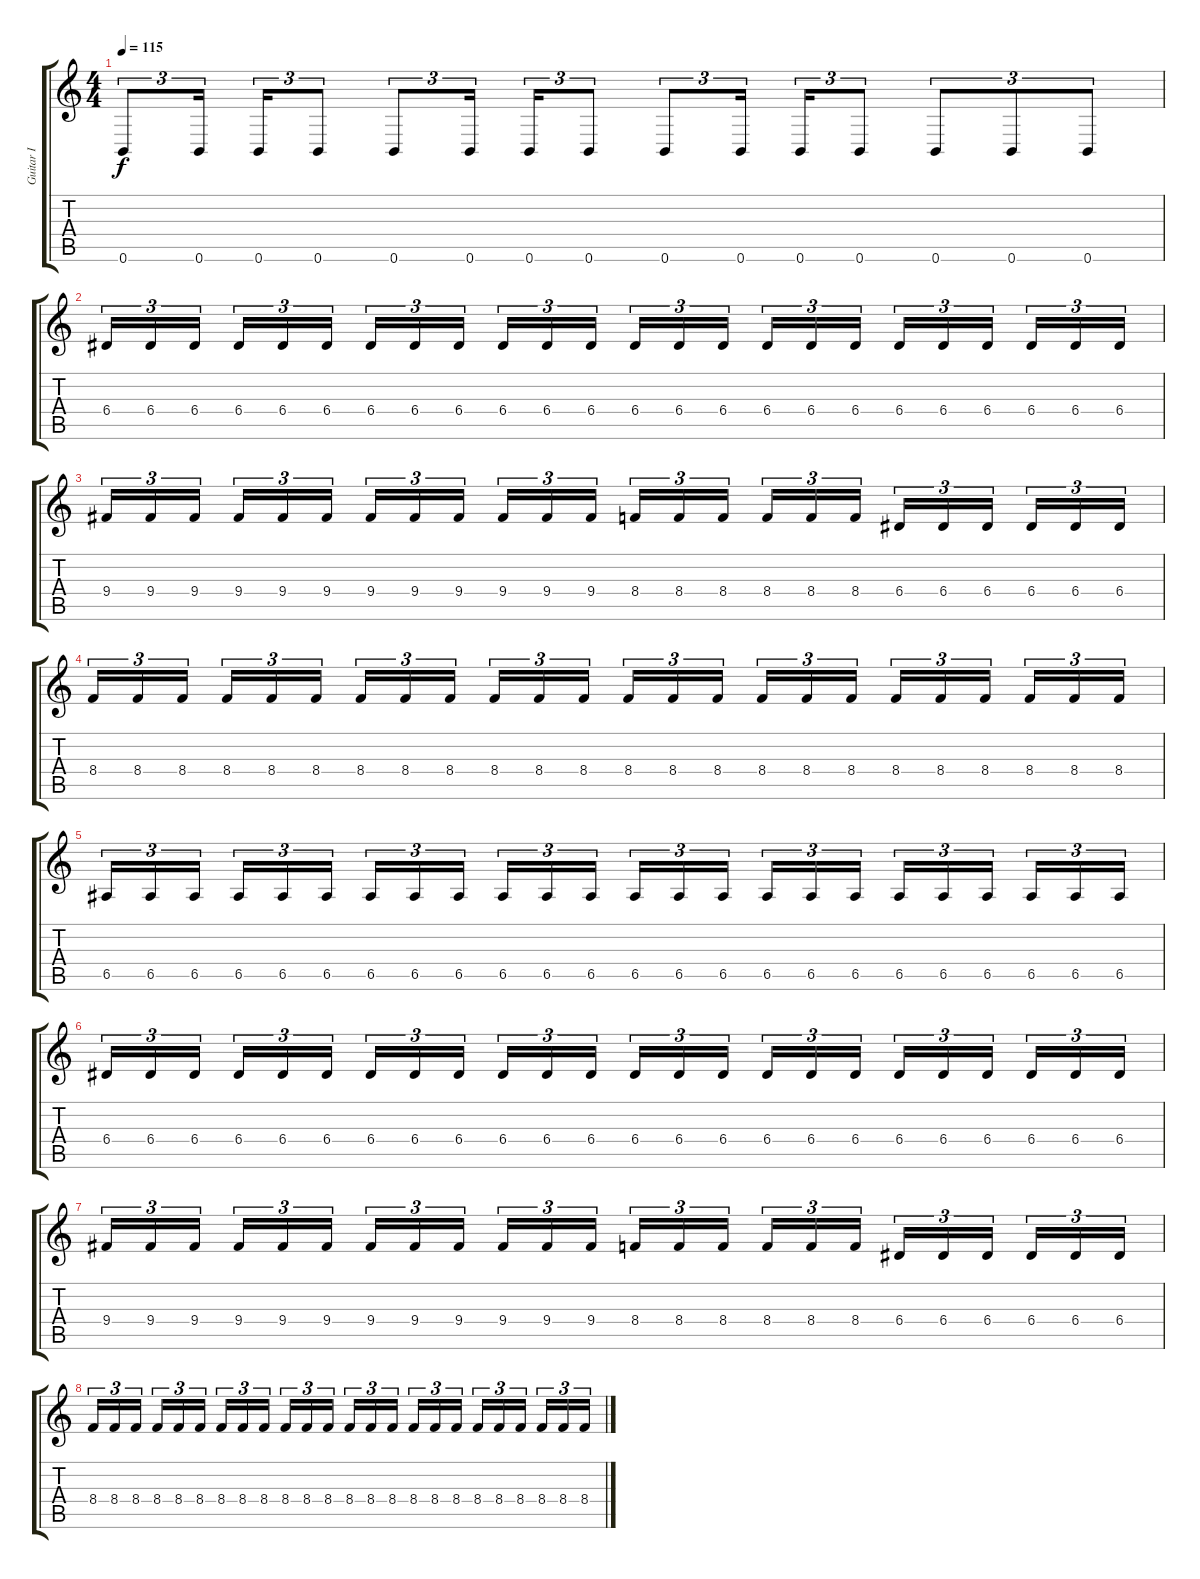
\track ("Guitar I" "Guitar I") {instrument distortionguitar}
\staff {score tabs}
\tuning (B3 Gb3 D3 A2 E2 B1) {hide}
\ts (4 4)
\tempo 115
\clef g2
\ks c
0.6.8{tu (3 2) dy f} 0.6.16{tu (3 2) beam splitsecondary} 0.6.16{tu (3 2)} 0.6.8{tu (3 2)} 0.6.8{tu (3 2)} 0.6.16{tu (3 2) beam splitsecondary} 0.6.16{tu (3 2)} 0.6.8{tu (3 2)} 0.6.8{tu (3 2)} 0.6.16{tu (3 2) beam splitsecondary} 0.6.16{tu (3 2)} 0.6.8{tu (3 2)} 0.6.8{tu (3 2)} 0.6.8{tu (3 2)} 0.6.8{tu (3 2)} |
6.4.16{tu (3 2) volume 16} 6.4.16{tu (3 2)} 6.4.16{tu (3 2) beam splitsecondary} 6.4.16{tu (3 2)} 6.4.16{tu (3 2)} 6.4.16{tu (3 2)} 6.4.16{tu (3 2)} 6.4.16{tu (3 2)} 6.4.16{tu (3 2) beam splitsecondary} 6.4.16{tu (3 2)} 6.4.16{tu (3 2)} 6.4.16{tu (3 2)} 6.4.16{tu (3 2)} 6.4.16{tu (3 2)} 6.4.16{tu (3 2) beam splitsecondary} 6.4.16{tu (3 2)} 6.4.16{tu (3 2)} 6.4.16{tu (3 2)} 6.4.16{tu (3 2)} 6.4.16{tu (3 2)} 6.4.16{tu (3 2) beam splitsecondary} 6.4.16{tu (3 2)} 6.4.16{tu (3 2)} 6.4.16{tu (3 2)} |
9.4.16{tu (3 2)} 9.4.16{tu (3 2)} 9.4.16{tu (3 2) beam splitsecondary} 9.4.16{tu (3 2)} 9.4.16{tu (3 2)} 9.4.16{tu (3 2)} 9.4.16{tu (3 2)} 9.4.16{tu (3 2)} 9.4.16{tu (3 2) beam splitsecondary} 9.4.16{tu (3 2)} 9.4.16{tu (3 2)} 9.4.16{tu (3 2)} 8.4.16{tu (3 2)} 8.4.16{tu (3 2)} 8.4.16{tu (3 2) beam splitsecondary} 8.4.16{tu (3 2)} 8.4.16{tu (3 2)} 8.4.16{tu (3 2)} 6.4.16{tu (3 2)} 6.4.16{tu (3 2)} 6.4.16{tu (3 2) beam splitsecondary} 6.4.16{tu (3 2)} 6.4.16{tu (3 2)} 6.4.16{tu (3 2)} |
8.4.16{tu (3 2)} 8.4.16{tu (3 2)} 8.4.16{tu (3 2) beam splitsecondary} 8.4.16{tu (3 2)} 8.4.16{tu (3 2)} 8.4.16{tu (3 2)} 8.4.16{tu (3 2)} 8.4.16{tu (3 2)} 8.4.16{tu (3 2) beam splitsecondary} 8.4.16{tu (3 2)} 8.4.16{tu (3 2)} 8.4.16{tu (3 2)} 8.4.16{tu (3 2)} 8.4.16{tu (3 2)} 8.4.16{tu (3 2) beam splitsecondary} 8.4.16{tu (3 2)} 8.4.16{tu (3 2)} 8.4.16{tu (3 2)} 8.4.16{tu (3 2)} 8.4.16{tu (3 2)} 8.4.16{tu (3 2) beam splitsecondary} 8.4.16{tu (3 2)} 8.4.16{tu (3 2)} 8.4.16{tu (3 2)} |
6.5.16{tu (3 2)} 6.5.16{tu (3 2)} 6.5.16{tu (3 2) beam splitsecondary} 6.5.16{tu (3 2)} 6.5.16{tu (3 2)} 6.5.16{tu (3 2)} 6.5.16{tu (3 2)} 6.5.16{tu (3 2)} 6.5.16{tu (3 2) beam splitsecondary} 6.5.16{tu (3 2)} 6.5.16{tu (3 2)} 6.5.16{tu (3 2)} 6.5.16{tu (3 2)} 6.5.16{tu (3 2)} 6.5.16{tu (3 2) beam splitsecondary} 6.5.16{tu (3 2)} 6.5.16{tu (3 2)} 6.5.16{tu (3 2)} 6.5.16{tu (3 2)} 6.5.16{tu (3 2)} 6.5.16{tu (3 2) beam splitsecondary} 6.5.16{tu (3 2)} 6.5.16{tu (3 2)} 6.5.16{tu (3 2)} |
6.4.16{tu (3 2) volume 16} 6.4.16{tu (3 2)} 6.4.16{tu (3 2) beam splitsecondary} 6.4.16{tu (3 2)} 6.4.16{tu (3 2)} 6.4.16{tu (3 2)} 6.4.16{tu (3 2)} 6.4.16{tu (3 2)} 6.4.16{tu (3 2) beam splitsecondary} 6.4.16{tu (3 2)} 6.4.16{tu (3 2)} 6.4.16{tu (3 2)} 6.4.16{tu (3 2)} 6.4.16{tu (3 2)} 6.4.16{tu (3 2) beam splitsecondary} 6.4.16{tu (3 2)} 6.4.16{tu (3 2)} 6.4.16{tu (3 2)} 6.4.16{tu (3 2)} 6.4.16{tu (3 2)} 6.4.16{tu (3 2) beam splitsecondary} 6.4.16{tu (3 2)} 6.4.16{tu (3 2)} 6.4.16{tu (3 2)} |
9.4.16{tu (3 2)} 9.4.16{tu (3 2)} 9.4.16{tu (3 2) beam splitsecondary} 9.4.16{tu (3 2)} 9.4.16{tu (3 2)} 9.4.16{tu (3 2)} 9.4.16{tu (3 2)} 9.4.16{tu (3 2)} 9.4.16{tu (3 2) beam splitsecondary} 9.4.16{tu (3 2)} 9.4.16{tu (3 2)} 9.4.16{tu (3 2)} 8.4.16{tu (3 2)} 8.4.16{tu (3 2)} 8.4.16{tu (3 2) beam splitsecondary} 8.4.16{tu (3 2)} 8.4.16{tu (3 2)} 8.4.16{tu (3 2)} 6.4.16{tu (3 2)} 6.4.16{tu (3 2)} 6.4.16{tu (3 2) beam splitsecondary} 6.4.16{tu (3 2)} 6.4.16{tu (3 2)} 6.4.16{tu (3 2)} |
8.4.16{tu (3 2)} 8.4.16{tu (3 2)} 8.4.16{tu (3 2) beam splitsecondary} 8.4.16{tu (3 2)} 8.4.16{tu (3 2)} 8.4.16{tu (3 2)} 8.4.16{tu (3 2)} 8.4.16{tu (3 2)} 8.4.16{tu (3 2) beam splitsecondary} 8.4.16{tu (3 2)} 8.4.16{tu (3 2)} 8.4.16{tu (3 2)} 8.4.16{tu (3 2)} 8.4.16{tu (3 2)} 8.4.16{tu (3 2) beam splitsecondary} 8.4.16{tu (3 2)} 8.4.16{tu (3 2)} 8.4.16{tu (3 2)} 8.4.16{tu (3 2)} 8.4.16{tu (3 2)} 8.4.16{tu (3 2) beam splitsecondary} 8.4.16{tu (3 2)} 8.4.16{tu (3 2)} 8.4.16{tu (3 2)}
